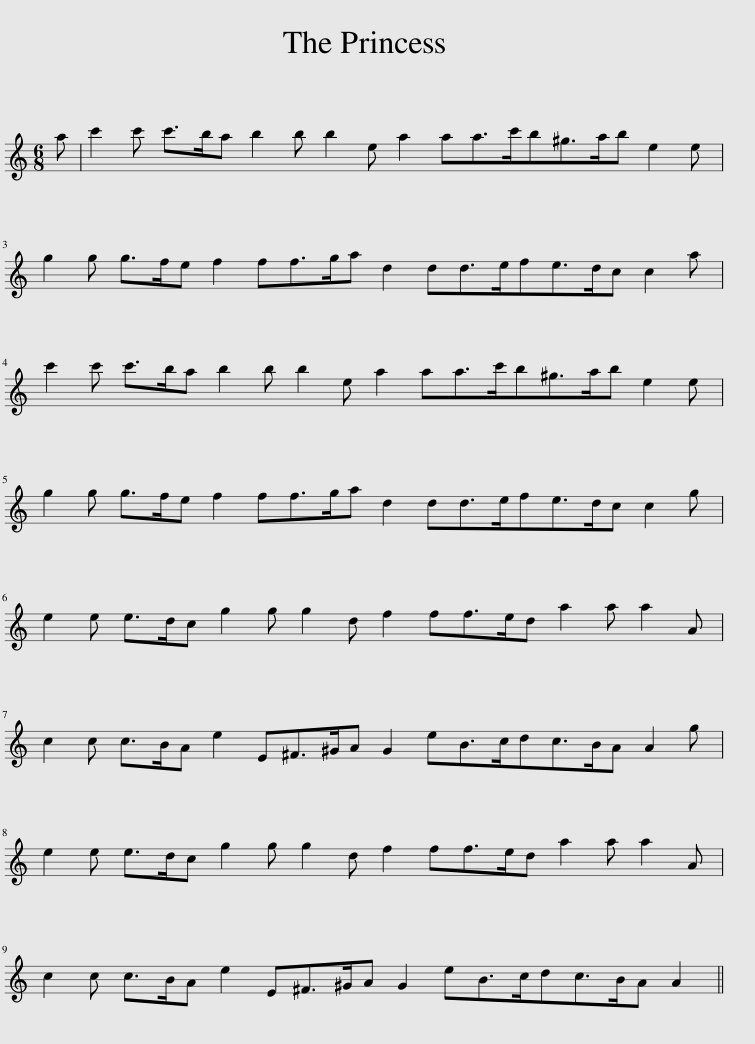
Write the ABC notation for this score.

X:1
L:1/8
M:6/8
I:linebreak $
K:C
V:1 treble
V:1
 a | c'2 c' c'>ba b2 b b2 e a2 aa>c'b^g>ab e2 e |$ g2 g g>fe f2 ff>ga d2 dd>efe>dc c2 a |$ c'2 c' c'>ba b2 b b2 e a2 aa>c'b^g>ab e2 e |$ g2 g g>fe f2 ff>ga d2 dd>efe>dc c2 g |$ %5
 e2 e e>dc g2 g g2 d f2 ff>ed a2 a a2 A |$ c2 c c>BA e2 E^F>^GA G2 eB>cdc>BA A2 g |$ e2 e e>dc g2 g g2 d f2 ff>ed a2 a a2 A |$ c2 c c>BA e2 E^F>^GA G2 eB>cdc>BA A2 || %9
